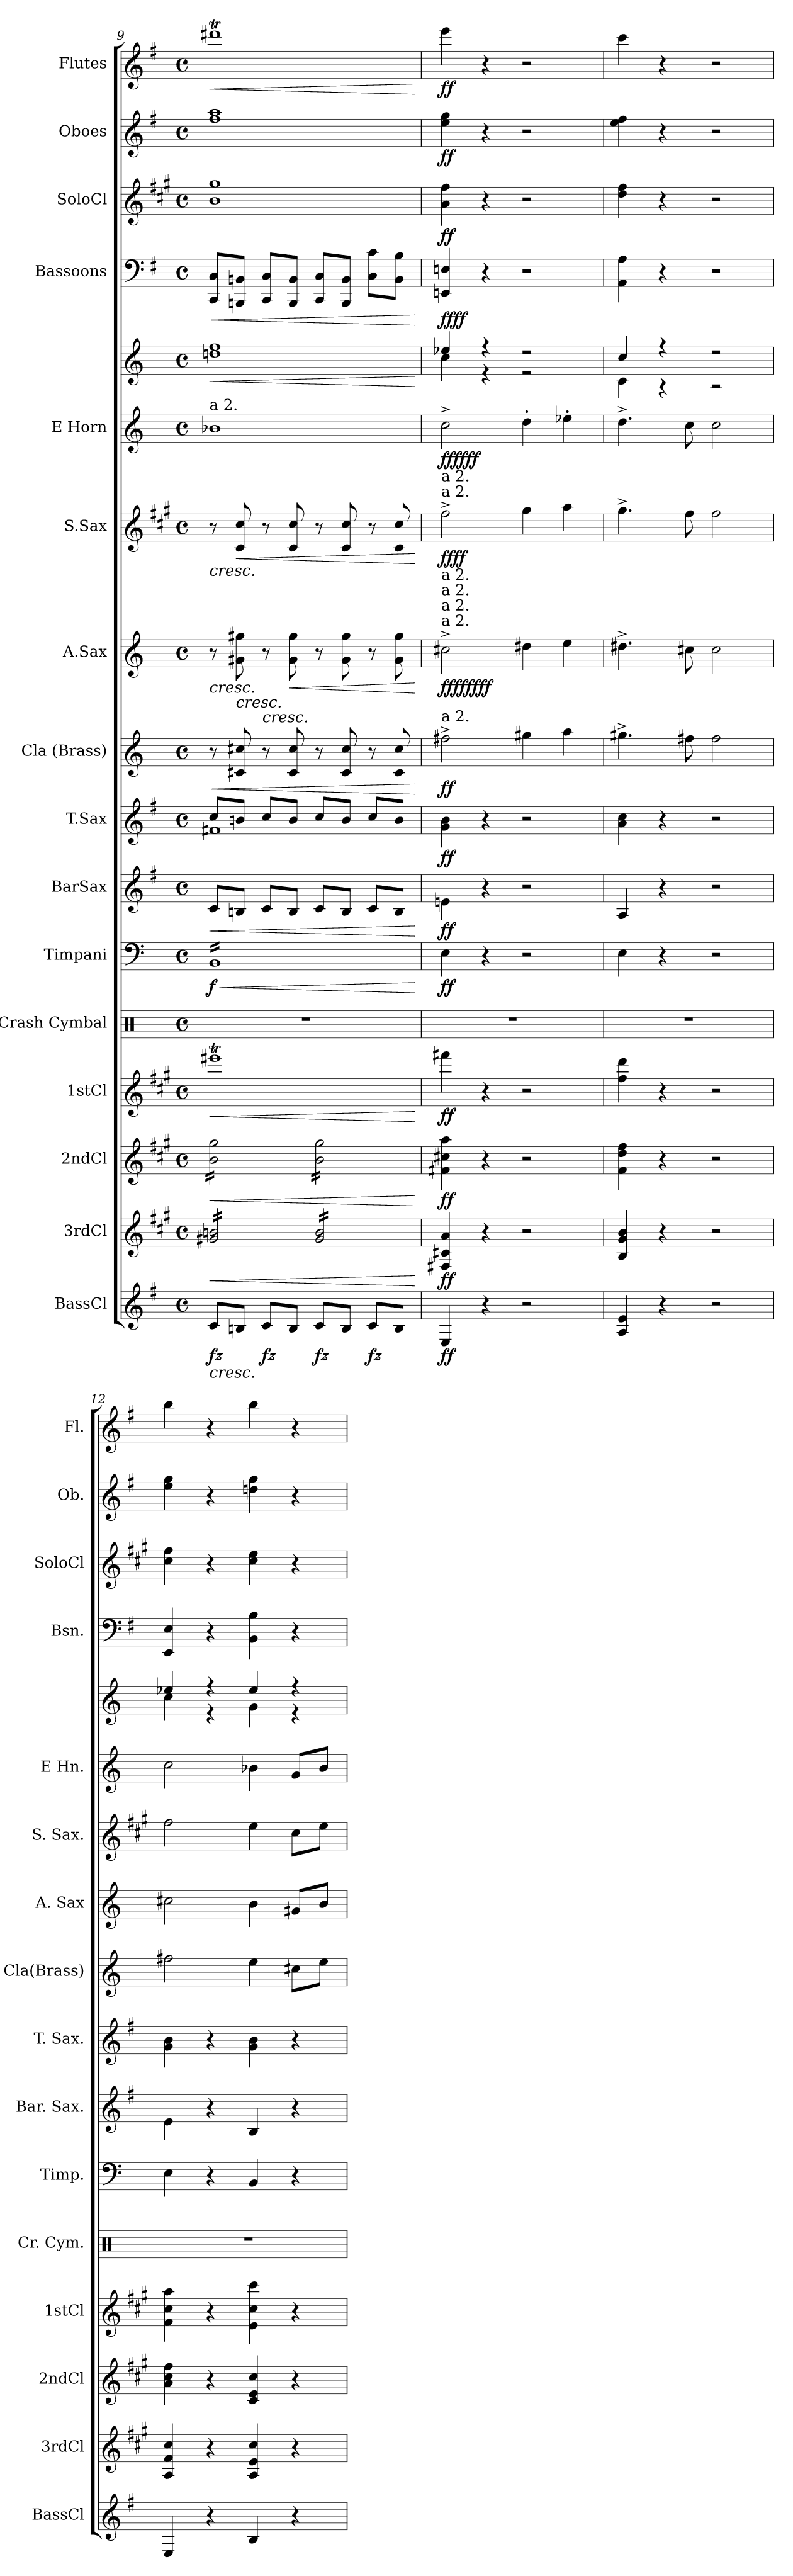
**kern	**dynam	**kern	**dynam	**kern	**dynam	**kern	**dynam	**kern	**kern	**dynam	**kern	**dynam	**kern	**dynam	**kern	**dynam	**kern	**dynam	**kern	**dynam	**kern	**kern	**dynam	**kern	**dynam	**kern	**dynam	**kern	**dynam	**kern	**dynam
*part16	*part16	*part15	*part15	*part14	*part14	*part13	*part13	*part12	*part11	*part11	*part10	*part10	*part9	*part9	*part8	*part8	*part7	*part7	*part6	*part6	*part5	*part5	*part5	*part4	*part4	*part3	*part3	*part2	*part2	*part1	*part1
*staff17	*staff17	*staff16	*staff16	*staff15	*staff15	*staff14	*staff14	*staff13	*staff12	*staff12	*staff11	*staff11	*staff10	*staff10	*staff9	*staff9	*staff8	*staff8	*staff7	*staff7	*staff6	*staff5	*staff5/6	*staff4	*staff4	*staff3	*staff3	*staff2	*staff2	*staff1	*staff1
*I"BassCl	*	*I"3rdCl	*	*I"2ndCl	*	*I"1stCl	*	*I"Crash Cymbal	*I"Timpani	*	*I"BarSax	*	*I"T.Sax	*	*I"Cla (Brass)	*	*I"A.Sax	*	*I"S.Sax	*	*I"E Horn	*	*	*I"Bassoons	*	*I"SoloCl	*	*I"Oboes	*	*I"Flutes	*
*I'BassCl	*	*I'3rdCl	*	*I'2ndCl	*	*I'1stCl	*	*I'Cr. Cym.	*I'Timp.	*	*I'Bar. Sax.	*	*I'T. Sax.	*	*I'Cla(Brass)	*	*I'A. Sax	*	*I'S. Sax.	*	*I'E Hn.	*	*	*I'Bsn.	*	*I'SoloCl	*	*I'Ob.	*	*I'Fl.	*
*clefG2	*	*clefG2	*	*clefG2	*	*clefG2	*	*clefX	*clefF4	*	*clefG2	*	*clefG2	*	*clefG2	*	*clefG2	*	*clefG2	*	*clefG2	*clefG2	*	*clefF4	*	*clefG2	*	*clefG2	*	*clefG2	*
*ITrd8c14	*	*ITrd1c2	*	*ITrd1c2	*	*ITrd1c2	*	*	*	*	*ITrd12c21	*	*ITrd8c14	*	*ITrd1c2	*	*ITrd5c9	*	*ITrd1c2	*	*ITrd5c8	*ITrd5c8	*	*	*	*ITrd1c2	*	*	*	*	*
*k[f#]	*	*k[f#]	*	*k[f#]	*	*k[f#]	*	*k[]	*k[]	*	*k[f#]	*	*k[f#]	*	*k[b-e-]	*	*k[b-e-a-]	*	*k[f#]	*	*k[f#c#g#d#]	*k[f#c#g#d#]	*	*k[f#]	*	*k[f#]	*	*k[f#]	*	*k[f#]	*
*M4/4	*	*M4/4	*	*M4/4	*	*M4/4	*	*M4/4	*M4/4	*	*M4/4	*	*M4/4	*	*M4/4	*	*M4/4	*	*M4/4	*	*M4/4	*M4/4	*	*M4/4	*	*M4/4	*	*M4/4	*	*M4/4	*
*met(c)	*	*met(c)	*	*met(c)	*	*met(c)	*	*met(c)	*met(c)	*	*met(c)	*	*met(c)	*	*met(c)	*	*met(c)	*	*met(c)	*	*met(c)	*met(c)	*	*met(c)	*	*met(c)	*	*met(c)	*	*met(c)	*
=9	=9	=9	=9	=9	=9	=9	=9	=9	=9	=9	=9	=9	=9	=9	=9	=9	=9	=9	=9	=9	=9	=9	=9	=9	=9	=9	=9	=9	=9	=9	=9
!	!	!	!	!	!	!	!	!	!	!	!	!	!	!	!	!	!	!	!	!	!LO:TX:a:t=a 2.	!	!	!	!	!	!	!	!	!	!
!	!LO:HP:b	!	!LO:HP:b	!	!LO:HP:b	!	!LO:HP:b	!	!	!LO:HP:b	!	!LO:HP:b	!	!	!	!LO:HP:b	!	!LO:HP:b	!	!LO:HP:b	!	!	!LO:HP:b	!	!LO:HP:b	!	!	!	!	!	!LO:HP:b
*	*	*	*	*	*	*	*	*	*	*	*	*	*^	*	*	*	*	*	*	*	*	*^	*	*	*	*	*	*	*	*	*
!	!LO:DY:n=1:b	!	!	!	!	!	!	!	!	!LO:DY:n=1:b	!	!	!	!	!	!	!	!	!	!	!	!	!	!	!	!	!	!	!	!	!	!	!
*	*	*tremolo	*	*	*	*	*	*	*	*	*	*	*	*	*	*	*	*	*	*	*	*	*	*	*	*	*	*	*	*	*	*	*
*	*	*	*	*tremolo	*	*	*	*	*	*	*	*	*	*	*	*	*	*	*	*	*	*	*	*	*	*	*	*	*	*	*	*	*
*	*	*	*	*	*	*	*	*	*tremolo	*	*	*	*	*	*	*	*	*	*	*	*	*	*	*	*	*	*	*	*	*	*	*	*
8C/L	< fz	16f#X/ 16an/LL	<	16a\ 16ff#\LL	<	1ddd#Xt	<	1r	16BBLL	< f	8C/L	<	8c/L	1F#X	.	8r	<	8r	<	8r	<	1dn	1a	1f#X	<	8CC/ 8C/L	<	1a 1ff#	.	1ff# 1aa	.	1ddd#Xt	<
.	.	16f#X/ 16an/	.	16a\ 16ff#\	.	.	.	.	16BB	.	.	.	.	.	.	.	.	.	.	.	.	.	.	.	.	.	.	.	.	.	.	.	.
!	!	!	!	!	!	!	!	!	!	!	!	!	!	!	!	!	!	!	!LO:HP:b	!	!LO:HP:b	!	!	!	!	!	!	!	!	!	!	!	!
8BBn/J	.	16f#X/ 16an/	.	16a\ 16ff#\	.	.	.	.	16BB	.	8BBn/J	.	8Bn/J	.	.	8Bn/ 8bn/	.	8Bn\ 8bn\	<	8B/ 8b/	<	.	.	.	.	8BBBn/ 8BBn/J	.	.	.	.	.	.	.
.	.	16f#X/ 16an/	.	16a\ 16ff#\	.	.	.	.	16BB	.	.	.	.	.	.	.	.	.	.	.	.	.	.	.	.	.	.	.	.	.	.	.	.
!	!LO:DY:n=2:b	!	!	!	!	!	!	!	!	!	!	!	!	!	!	!	!	!	!LO:HP:b	!	!	!	!	!	!	!	!	!	!	!	!	!	!
8C/L	fz	16f#X/ 16an/	.	16a\ 16ff#\	.	.	.	.	16BB	.	8C/L	.	8c/L	.	.	8r	.	8r	<	8r	.	.	.	.	.	8CC/ 8C/L	.	.	.	.	.	.	.
.	.	16f#X/ 16an/	.	16a\ 16ff#\	.	.	.	.	16BB	.	.	.	.	.	.	.	.	.	.	.	.	.	.	.	.	.	.	.	.	.	.	.	.
!	!	!	!	!	!	!	!	!	!	!	!	!	!	!	!	!	!	!	!LO:HP:b	!	!	!	!	!	!	!	!	!	!	!	!	!	!
8BB/J	.	16f#X/ 16an/	.	16a\ 16ff#\	.	.	.	.	16BB	.	8BB/J	.	8B/J	.	.	8B/ 8b/	.	8B\ 8b\	<	8B/ 8b/	.	.	.	.	.	8BBB/ 8BB/J	.	.	.	.	.	.	.
.	.	16f#X/ 16an/JJ	.	16a\ 16ff#\JJ	.	.	.	.	16BB	.	.	.	.	.	.	.	.	.	.	.	.	.	.	.	.	.	.	.	.	.	.	.	.
!	!LO:DY:n=3:b	!	!	!	!	!	!	!	!	!	!	!	!	!	!	!	!	!	!	!	!	!	!	!	!	!	!	!	!	!	!	!	!
8C/L	fz	16f#/ 16a/LL	.	16a\ 16ff#\LL	.	.	.	.	16BB	.	8C/L	.	8c/L	.	.	8r	.	8r	.	8r	.	.	.	.	.	8CC/ 8C/L	.	.	.	.	.	.	.
.	.	16f#/ 16a/	.	16a\ 16ff#\	.	.	.	.	16BB	.	.	.	.	.	.	.	.	.	.	.	.	.	.	.	.	.	.	.	.	.	.	.	.
8BB/J	.	16f#/ 16a/	.	16a\ 16ff#\	.	.	.	.	16BB	.	8BB/J	.	8B/J	.	.	8B/ 8b/	.	8B\ 8b\	.	8B/ 8b/	.	.	.	.	.	8BBB/ 8BB/J	.	.	.	.	.	.	.
.	.	16f#/ 16a/	.	16a\ 16ff#\	.	.	.	.	16BB	.	.	.	.	.	.	.	.	.	.	.	.	.	.	.	.	.	.	.	.	.	.	.	.
!	!LO:DY:n=4:b	!	!	!	!	!	!	!	!	!	!	!	!	!	!	!	!	!	!	!	!	!	!	!	!	!	!	!	!	!	!	!	!
8C/L	fz	16f#/ 16a/	.	16a\ 16ff#\	.	.	.	.	16BB	.	8C/L	.	8c/L	.	.	8r	.	8r	.	8r	.	.	.	.	.	8C\ 8c\L	.	.	.	.	.	.	.
.	.	16f#/ 16a/	.	16a\ 16ff#\	.	.	.	.	16BB	.	.	.	.	.	.	.	.	.	.	.	.	.	.	.	.	.	.	.	.	.	.	.	.
8BB/J	.	16f#/ 16a/	.	16a\ 16ff#\	.	.	.	.	16BB	.	8BB/J	.	8B/J	.	.	8B/ 8b/	.	8B\ 8b\	.	8B/ 8b/	.	.	.	.	.	8BB\ 8B\J	.	.	.	.	.	.	.
.	.	16f#/ 16a/JJ	.	16a\ 16ff#\JJ	.	.	.	.	16BBJJ	.	.	.	.	.	.	.	.	.	.	.	.	.	.	.	.	.	.	.	.	.	.	.	.
*	*	*	*	*	*	*	*	*	*Xtremolo	*	*	*	*	*	*	*	*	*	*	*	*	*	*	*	*	*	*	*	*	*	*	*	*
*	*	*	*	*Xtremolo	*	*	*	*	*	*	*	*	*	*	*	*	*	*	*	*	*	*	*	*	*	*	*	*	*	*	*	*	*
*	*	*Xtremolo	*	*	*	*	*	*	*	*	*	*	*	*	*	*	*	*	*	*	*	*	*	*	*	*	*	*	*	*	*	*	*
*	*	*	*	*	*	*	*	*	*	*	*	*	*v	*v	*	*	*	*	*	*	*	*	*v	*v	*	*	*	*	*	*	*	*	*
.	[	.	[	.	[	.	[	.	.	[	.	[	.	.	.	[	.	[ [ [ [	.	[ [	.	.	[	.	[	.	.	.	.	.	[
=10	=10	=10	=10	=10	=10	=10	=10	=10	=10	=10	=10	=10	=10	=10	=10	=10	=10	=10	=10	=10	=10	=10	=10	=10	=10	=10	=10	=10	=10	=10	=10
*	*	*	*	*	*	*	*	*	*	*	*	*	*	*	*	*	*	*	*	*	*	*^	*	*	*	*	*	*	*	*	*
!	!	!	!	!	!	!	!	!	!	!	!	!	!	!	!	!	!	!	!LO:TX:a:t=a 2.	!	!	!	!	!	!	!	!	!	!	!	!	!
!	!	!	!	!	!	!	!	!	!	!	!	!	!	!	!	!	!	!	!LO:TX:a:t=a 2.	!	!	!	!	!	!	!	!	!	!	!	!	!
!	!	!	!	!	!	!	!	!	!	!	!	!	!	!	!	!	!LO:TX:a:t=a 2.	!	!	!	!	!	!	!	!	!	!	!	!	!	!	!
!	!	!	!	!	!	!	!	!	!	!	!	!	!	!	!	!	!LO:TX:a:t=a 2.	!	!	!	!	!	!	!	!	!	!	!	!	!	!	!
!	!	!	!	!	!	!	!	!	!	!	!	!	!	!	!	!	!LO:TX:a:t=a 2.	!	!	!	!	!	!	!	!	!	!	!	!	!	!	!
!	!	!	!	!	!	!	!	!	!	!	!	!	!	!	!	!	!LO:TX:a:t=a 2.	!	!	!	!	!	!	!	!	!	!	!	!	!	!	!
!	!	!	!	!	!	!	!	!	!	!	!	!	!	!	!LO:TX:a:t=a 2.	!	!	!	!	!	!	!	!	!	!	!	!	!	!	!	!	!
!	!LO:DY:b	!	!LO:DY:b	!	!LO:DY:b	!	!LO:DY:b	!	!	!LO:DY:b	!	!LO:DY:b	!	!LO:DY:b	!	!LO:DY:b	!	!LO:DY:b	!	!	!	!	!	!	!	!	!	!	!	!	!	!
!	!	!	!	!	!	!	!	!	!	!	!	!	!	!	!	!	!	!LO:DY:n=1:b	!	!	!	!	!	!	!	!	!	!	!	!	!	!
!	!	!	!	!	!	!	!	!	!	!	!	!	!	!	!	!	!	!LO:DY:n=2:b	!	!	!	!	!	!	!	!	!	!	!	!	!	!
!	!	!	!	!	!	!	!	!	!	!	!	!	!	!	!	!	!	!LO:DY:n=3:b	!	!LO:DY:b	!	!	!	!	!	!	!	!	!	!	!	!
!	!	!	!	!	!	!	!	!	!	!	!	!	!	!	!	!	!	!	!	!LO:DY:n=1:b	!	!	!	!LO:DY:b=2	!	!	!	!	!	!	!	!
!	!	!	!	!	!	!	!	!	!	!	!	!	!	!	!	!	!	!	!	!	!	!	!	!LO:DY:n=1:b	!	!	!	!	!	!	!	!
!	!	!	!	!	!	!	!	!	!	!	!	!	!	!	!	!	!	!	!	!	!	!	!	!LO:DY:n=2:b	!	!LO:DY:b	!	!	!	!	!	!
!	!	!	!	!	!	!	!	!	!	!	!	!	!	!	!	!	!	!	!	!	!	!	!	!	!	!LO:DY:n=1:b	!	!LO:DY:b	!	!LO:DY:b	!	!LO:DY:b
4EE/	ff	4En/ 4Bn/ 4g/	ff	4en\ 4bn\ 4gg\	ff	4eeen\	ff	1r	4E\	ff	4En\	ff	4G\ 4B\	ff	2een^\	ff	2en^\	ff ff ff ff	2ee^\	ff ff	2e^\	4gn/	4e\	ff ff ff	4EEn/ 4En/	ff ff	4g\ 4ee\	ff	4ee\ 4gg\	ff	4eee\	ff
4r	.	4r	.	4r	.	4r	.	.	4r	.	4r	.	4r	.	.	.	.	.	.	.	.	4r	4r	.	4r	.	4r	.	4r	.	4r	.
2r	.	2r	.	2r	.	2r	.	.	2r	.	2r	.	2r	.	4ff#X\	.	4f#X\	.	4ff#\	.	4f#'\	2r	2r	.	2r	.	2r	.	2r	.	2r	.
.	.	.	.	.	.	.	.	.	.	.	.	.	.	.	4gg\	.	4g\	.	4gg\	.	4gn'\	.	.	.	.	.	.	.	.	.	.	.
=11	=11	=11	=11	=11	=11	=11	=11	=11	=11	=11	=11	=11	=11	=11	=11	=11	=11	=11	=11	=11	=11	=11	=11	=11	=11	=11	=11	=11	=11	=11	=11	=11
4AA/ 4E/	.	4A/ 4f#/ 4a/	.	4e\ 4cc\ 4ee\	.	4ee\ 4ccc\	.	1r	4E\	.	4AA/	.	4A\ 4c\	.	4.ff#X^\	.	4.f#X^\	.	4.ff#^\	.	4.f#^\	4e/	4E\	.	4AA\ 4A\	.	4cc\ 4ee\	.	4ee\ 4ff#\	.	4ccc\	.
4r	.	4r	.	4r	.	4r	.	.	4r	.	4r	.	4r	.	.	.	.	.	.	.	.	4r	4r	.	4r	.	4r	.	4r	.	4r	.
.	.	.	.	.	.	.	.	.	.	.	.	.	.	.	8een\	.	8en\	.	8ee\	.	8e\	.	.	.	.	.	.	.	.	.	.	.
2r	.	2r	.	2r	.	2r	.	.	2r	.	2r	.	2r	.	2ee\	.	2e\	.	2ee\	.	2e\	2r	2r	.	2r	.	2r	.	2r	.	2r	.
=12	=12	=12	=12	=12	=12	=12	=12	=12	=12	=12	=12	=12	=12	=12	=12	=12	=12	=12	=12	=12	=12	=12	=12	=12	=12	=12	=12	=12	=12	=12	=12	=12
4EE/	.	4G/ 4e/ 4b/	.	4g\ 4b\ 4ee\	.	4e\ 4b\ 4gg\	.	1r	4E\	.	4E\	.	4G\ 4B\	.	2een\	.	2en\	.	2ee\	.	2e\	4gn/	4e\	.	4EE/ 4E/	.	4b\ 4ee\	.	4ee\ 4gg\	.	4bb\	.
4r	.	4r	.	4r	.	4r	.	.	4r	.	4r	.	4r	.	.	.	.	.	.	.	.	4r	4r	.	4r	.	4r	.	4r	.	4r	.
4BB/	.	4G/ 4d/ 4b/	.	4B/ 4d/ 4b/	.	4d\ 4b\ 4bb\	.	.	4BB/	.	4BB/	.	4G\ 4B\	.	4dd\	.	4d\	.	4dd\	.	4dn\	4g/	4B\	.	4BB\ 4B\	.	4b\ 4dd\	.	4ddn\ 4gg\	.	4bb\	.
4r	.	4r	.	4r	.	4r	.	.	4r	.	4r	.	4r	.	8bn\L	.	8Bn/L	.	8b\L	.	8B/L	4r	4r	.	4r	.	4r	.	4r	.	4r	.
.	.	.	.	.	.	.	.	.	.	.	.	.	.	.	8dd\J	.	8d/J	.	8dd\J	.	8d/J	.	.	.	.	.	.	.	.	.	.	.
*	*	*	*	*	*	*	*	*	*	*	*	*	*	*	*	*	*	*	*	*	*	*v	*v	*	*	*	*	*	*	*	*	*
=	=	=	=	=	=	=	=	=	=	=	=	=	=	=	=	=	=	=	=	=	=	=	=	=	=	=	=	=	=	=	=
*-	*-	*-	*-	*-	*-	*-	*-	*-	*-	*-	*-	*-	*-	*-	*-	*-	*-	*-	*-	*-	*-	*-	*-	*-	*-	*-	*-	*-	*-	*-	*-
